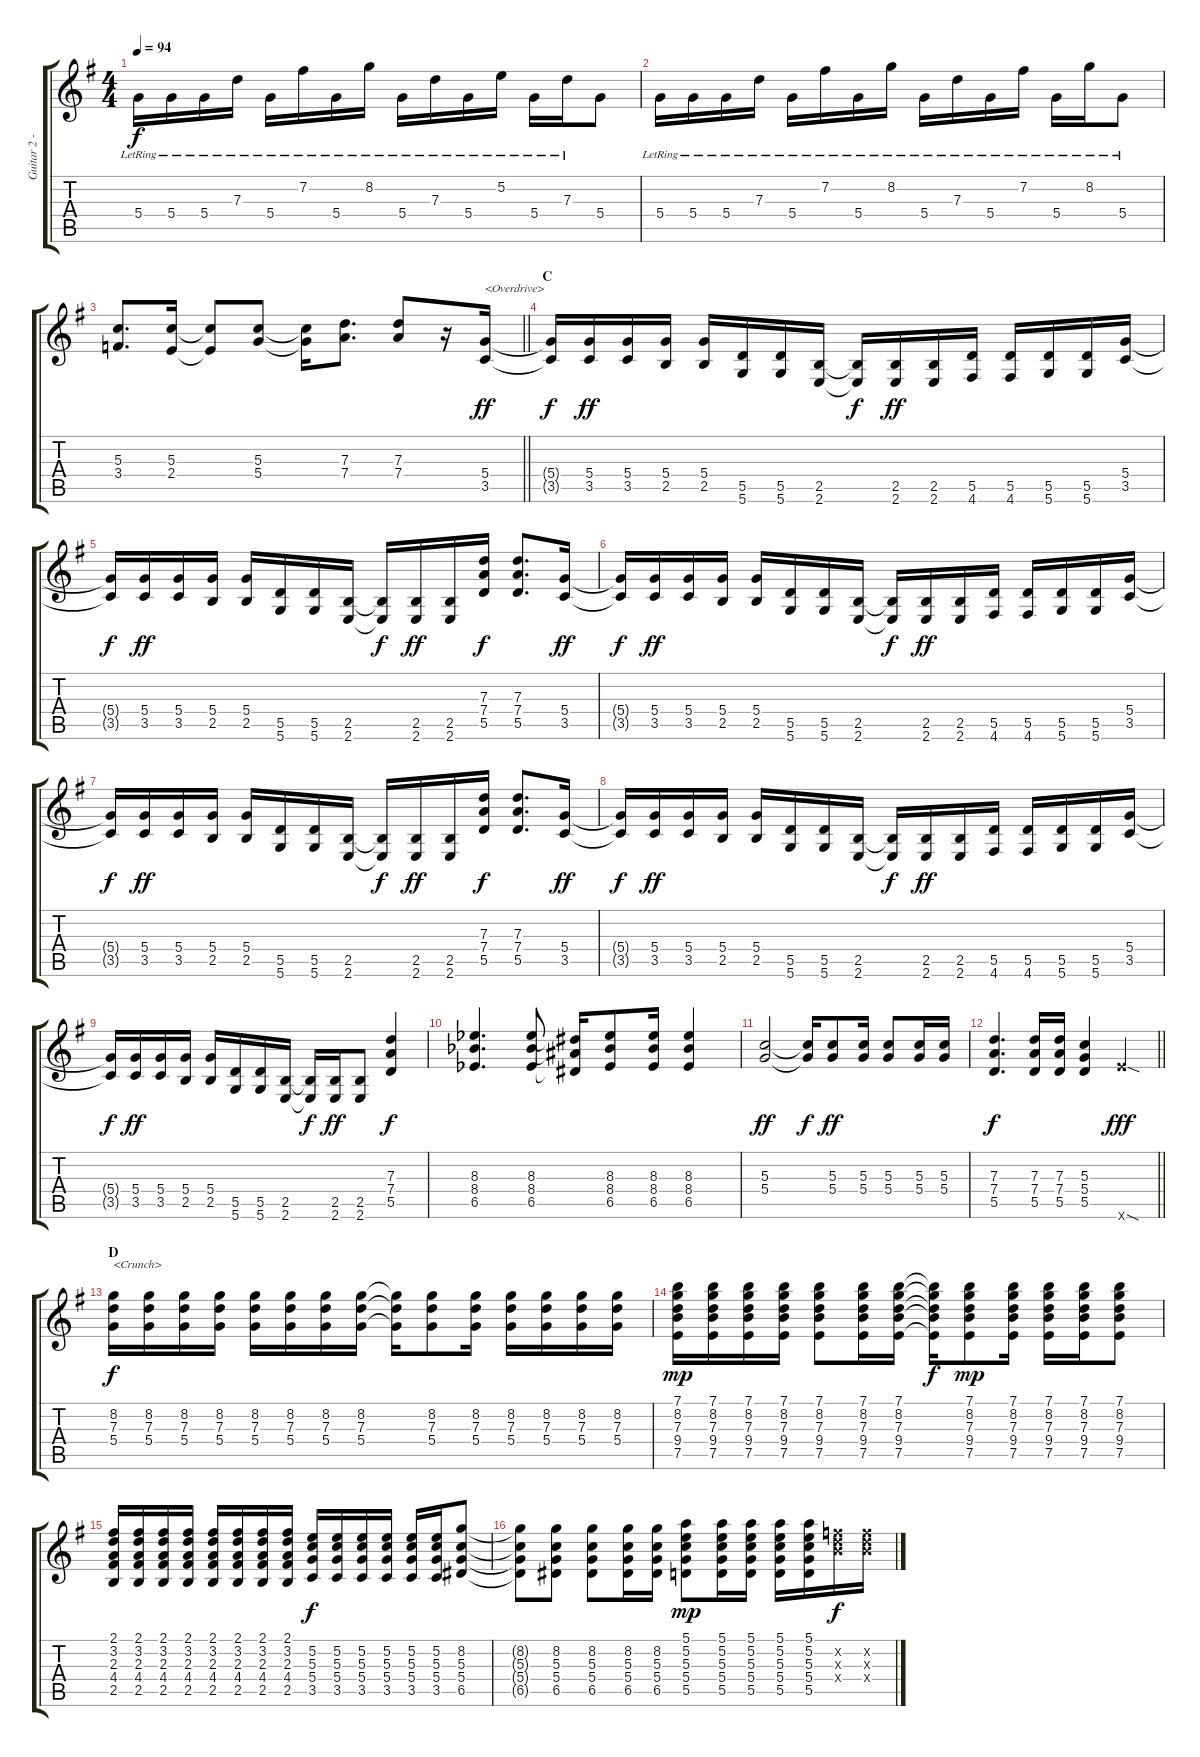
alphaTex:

\track ("Guitar 2 - Sunao" "Guitar 2 -") {instrument electricguitarjazz}
\staff {score tabs}
\tuning (E4 B3 G3 D3 A2 D2) {hide}
\ts (4 4)
\tempo 94
\clef g2
\ks g
5.4{lr}.16{dy f} 5.4{lr}.16 5.4{lr}.16 7.3{lr}.16 5.4{lr}.16 7.2{lr}.16 5.4{lr}.16 8.2{lr}.16 5.4{lr}.16 7.3{lr}.16 5.4{lr}.16 5.2{lr}.16 5.4{lr}.16 7.3{lr}.16 5.4.8 |
5.4{lr}.16 5.4{lr}.16 5.4{lr}.16 7.3{lr}.16 5.4{lr}.16 7.2{lr}.16 5.4{lr}.16 8.2{lr}.16 5.4{lr}.16 7.3{lr}.16 5.4{lr}.16 7.2{lr}.16 5.4{lr}.16 8.2{lr}.16 5.4{lr}.8 |
\barLineRight lightlight
(5.3 3.4).8{d} (5.3 2.4).16 (5.3{t} 2.4{t}).8 (5.3 5.4).8 (5.3{t} 5.4{t}).16 (7.3 7.4).8{d} (7.3 7.4).8 r.16 (5.4 3.5).16{txt "<Overdrive>" dy ff volume 8 balance 16 instrument overdrivenguitar} |
\section ("" "C")
(5.4{t} 3.5{t}).16{dy f} (5.4 3.5).16{dy ff} (5.4 3.5).16 (5.4 2.5).16 (5.4 2.5).16 (5.5 5.6).16 (5.5 5.6).16 (2.5 2.6).16 (2.5{t} 2.6{t}).16{dy f} (2.5 2.6).16{dy ff} (2.5 2.6).16 (5.5 4.6).16 (5.5 4.6).16 (5.5 5.6).16 (5.5 5.6).16 (5.4 3.5).16 |
(5.4{t} 3.5{t}).16{dy f} (5.4 3.5).16{dy ff} (5.4 3.5).16 (5.4 2.5).16 (5.4 2.5).16 (5.5 5.6).16 (5.5 5.6).16 (2.5 2.6).16 (2.5{t} 2.6{t}).16{dy f} (2.5 2.6).16{dy ff} (2.5 2.6).16 (7.3 7.4 5.5).16{dy f} (7.3 7.4 5.5).8{d} (5.4 3.5).16{dy ff} |
(5.4{t} 3.5{t}).16{dy f} (5.4 3.5).16{dy ff} (5.4 3.5).16 (5.4 2.5).16 (5.4 2.5).16 (5.5 5.6).16 (5.5 5.6).16 (2.5 2.6).16 (2.5{t} 2.6{t}).16{dy f} (2.5 2.6).16{dy ff} (2.5 2.6).16 (5.5 4.6).16 (5.5 4.6).16 (5.5 5.6).16 (5.5 5.6).16 (5.4 3.5).16 |
(5.4{t} 3.5{t}).16{dy f} (5.4 3.5).16{dy ff} (5.4 3.5).16 (5.4 2.5).16 (5.4 2.5).16 (5.5 5.6).16 (5.5 5.6).16 (2.5 2.6).16 (2.5{t} 2.6{t}).16{dy f} (2.5 2.6).16{dy ff} (2.5 2.6).16 (7.3 7.4 5.5).16{dy f} (7.3 7.4 5.5).8{d} (5.4 3.5).16{dy ff} |
(5.4{t} 3.5{t}).16{dy f} (5.4 3.5).16{dy ff} (5.4 3.5).16 (5.4 2.5).16 (5.4 2.5).16 (5.5 5.6).16 (5.5 5.6).16 (2.5 2.6).16 (2.5{t} 2.6{t}).16{dy f} (2.5 2.6).16{dy ff} (2.5 2.6).16 (5.5 4.6).16 (5.5 4.6).16 (5.5 5.6).16 (5.5 5.6).16 (5.4 3.5).16 |
(5.4{t} 3.5{t}).16{dy f} (5.4 3.5).16{dy ff} (5.4 3.5).16 (5.4 2.5).16 (5.4 2.5).16 (5.5 5.6).16 (5.5 5.6).16 (2.5 2.6).16 (2.5{t} 2.6{t}).16{dy f} (2.5 2.6).16{dy ff} (2.5 2.6).8 (7.3 7.4 5.5).4{dy f} |
(8.3{acc b} 8.4{acc b} 6.5{acc b}).4{d} (8.3{acc b} 8.4{acc b} 6.5{acc b}).8 (8.3{t} 8.4{t} 6.5{t}).16 (8.3{acc b} 8.4{acc b} 6.5{acc b}).8 (8.3{acc b} 8.4{acc b} 6.5{acc b}).16 (8.3{acc b} 8.4{acc b} 6.5{acc b}).4 |
(5.3 5.4).2{dy ff} (5.3{t} 5.4{t}).16{dy f} (5.3 5.4).8{dy ff} (5.3 5.4).16 (5.3 5.4).8 (5.3 5.4).16 (5.3 5.4).16 |
\barLineRight lightlight
(7.3 7.4 5.5).4{d dy f} (7.3 7.4 5.5).16 (7.3 7.4 5.5).16 (5.3 5.4 5.5).4 14.6{sod x}.4{dy fff} |
\section ("" "D")
(8.2 7.3 5.4).16{txt "<Crunch>" dy f instrument distortionguitar} (8.2 7.3 5.4).16 (8.2 7.3 5.4).16 (8.2 7.3 5.4).16 (8.2 7.3 5.4).16 (8.2 7.3 5.4).16 (8.2 7.3 5.4).16 (8.2 7.3 5.4).16 (8.2{t} 7.3{t} 5.4{t}).16 (8.2 7.3 5.4).8 (8.2 7.3 5.4).16 (8.2 7.3 5.4).16 (8.2 7.3 5.4).16 (8.2 7.3 5.4).16 (8.2 7.3 5.4).16 |
(7.1 8.2 7.3 9.4 7.5).16{dy mp} (7.1 8.2 7.3 9.4 7.5).16 (7.1 8.2 7.3 9.4 7.5).16 (7.1 8.2 7.3 9.4 7.5).16 (7.1 8.2 7.3 9.4 7.5).8 (7.1 8.2 7.3 9.4 7.5).16 (7.1 8.2 7.3 9.4 7.5).16 (7.1{t} 8.2{t} 7.3{t} 9.4{t} 7.5{t}).16{dy f} (7.1 8.2 7.3 9.4 7.5).8{dy mp} (7.1 8.2 7.3 9.4 7.5).16 (7.1 8.2 7.3 9.4 7.5).16 (7.1 8.2 7.3 9.4 7.5).16 (7.1 8.2 7.3 9.4 7.5).8 |
(2.1 3.2 2.3 4.4 2.5).16 (2.1 3.2 2.3 4.4 2.5).16 (2.1 3.2 2.3 4.4 2.5).16 (2.1 3.2 2.3 4.4 2.5).16 (2.1 3.2 2.3 4.4 2.5).16 (2.1 3.2 2.3 4.4 2.5).16 (2.1 3.2 2.3 4.4 2.5).16 (2.1 3.2 2.3 4.4 2.5).16 (5.2 5.3 5.4 3.5).16{dy f} (5.2 5.3 5.4 3.5).16 (5.2 5.3 5.4 3.5).16 (5.2 5.3 5.4 3.5).16 (5.2 5.3 5.4 3.5).16 (5.2 5.3 5.4 3.5).16 (8.2 5.3 5.4 6.5).8 |
(8.2{t} 5.3{t} 5.4{t} 6.5{t}).8 (8.2 5.3 5.4 6.5).8 (8.2 5.3 5.4 6.5).8 (8.2 5.3 5.4 6.5).16 (8.2 5.3 5.4 6.5).16 (5.1 5.2 5.3 5.4 5.5).8{dy mp} (5.1 5.2 5.3 5.4 5.5).16 (5.1 5.2 5.3 5.4 5.5).16 (5.1 5.2 5.3 5.4 5.5).16 (5.1 5.2 5.3 5.4 5.5).16 (6.2{x} 7.3{x} 9.4{x}).16{dy f} (6.2{x} 7.3{x} 9.4{x}).16
